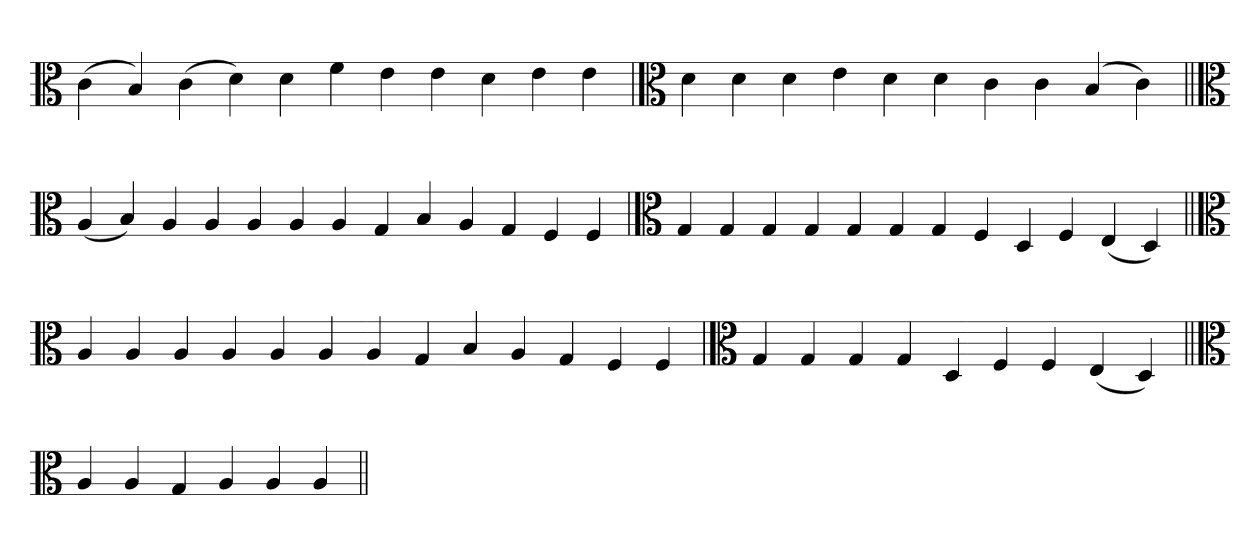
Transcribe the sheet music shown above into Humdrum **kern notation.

**kern
*part1
*staff1
*clefC3
=
(4c
4B)
(4c
4d)
4d
4f
4e
4e
4d
4e
4e
=
*clefC3
4d
4d
4d
4e
4d
4d
4c
4c
(4B
4c)
=||
*clefC3
(4A
4B)
4A
4A
4A
4A
4A
4G
4B
4A
4G
4F
4F
=
*clefC3
4G
4G
4G
4G
4G
4G
4G
4F
4D
4F
(4E
4D)
=||
*clefC3
4A
4A
4A
4A
4A
4A
4A
4G
4B
4A
4G
4F
4F
=
*clefC3
4G
4G
4G
4G
4D
4F
4F
(4E
4D)
=||
*clefC3
4A
4A
4G
4A
4A
4A
=||
*-
